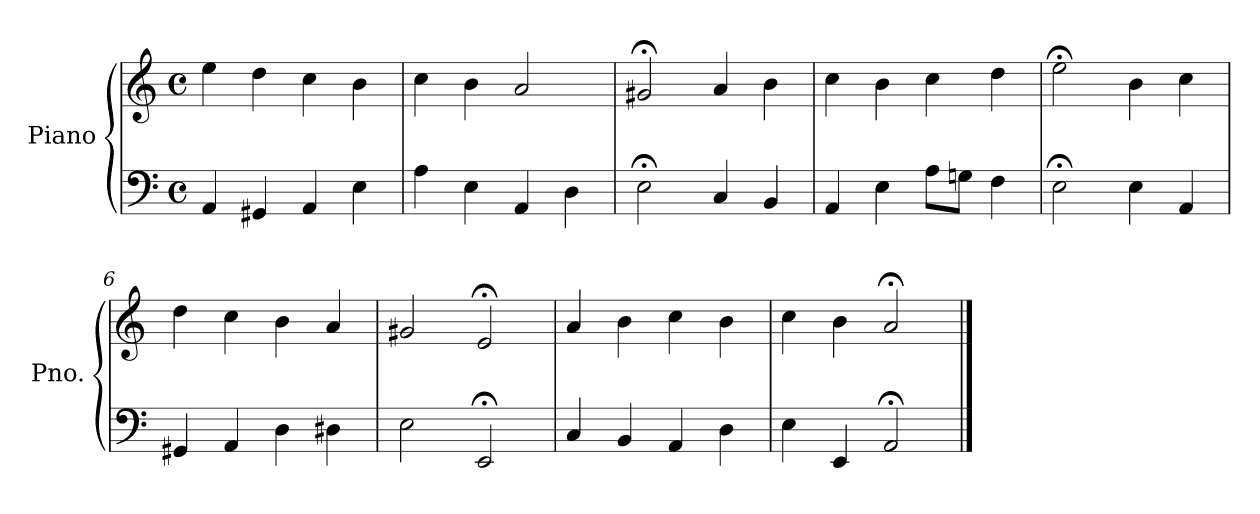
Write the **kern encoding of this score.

**kern	**kern
*part1	*part1
*staff2	*staff1
*I"Piano	*
*I'Pno.	*
*clefF4	*clefG2
*k[]	*k[]
*M4/4	*M4/4
*met(c)	*met(c)
=1	=1
4AA/	4ee\
4GG#X/	4dd\
4AA/	4cc\
4E\	4b\
=2	=2
4A\	4cc\
4E\	4b\
4AA/	2a/
4D\	.
=3	=3
2E;<\	2g#X;</
4C/	4a/
4BB/	4b\
=4	=4
4AA/	4cc\
4E\	4b\
8A\L	4cc\
8Gn\J	.
4F\	4dd\
=5	=5
2E;<\	2ee;<\
4E\	4b\
4AA/	4cc\
=6	=6
4GG#X/	4dd\
4AA/	4cc\
4D\	4b\
4D#X\	4a/
=7	=7
2E\	2g#X/
2EE;</	2e;</
!!LO:LB:g=z
=8	=8
4C/	4a/
4BB/	4b\
4AA/	4cc\
4D\	4b\
=9	=9
4E\	4cc\
4EE/	4b\
2AA;</	2a;</
==	==
*-	*-
